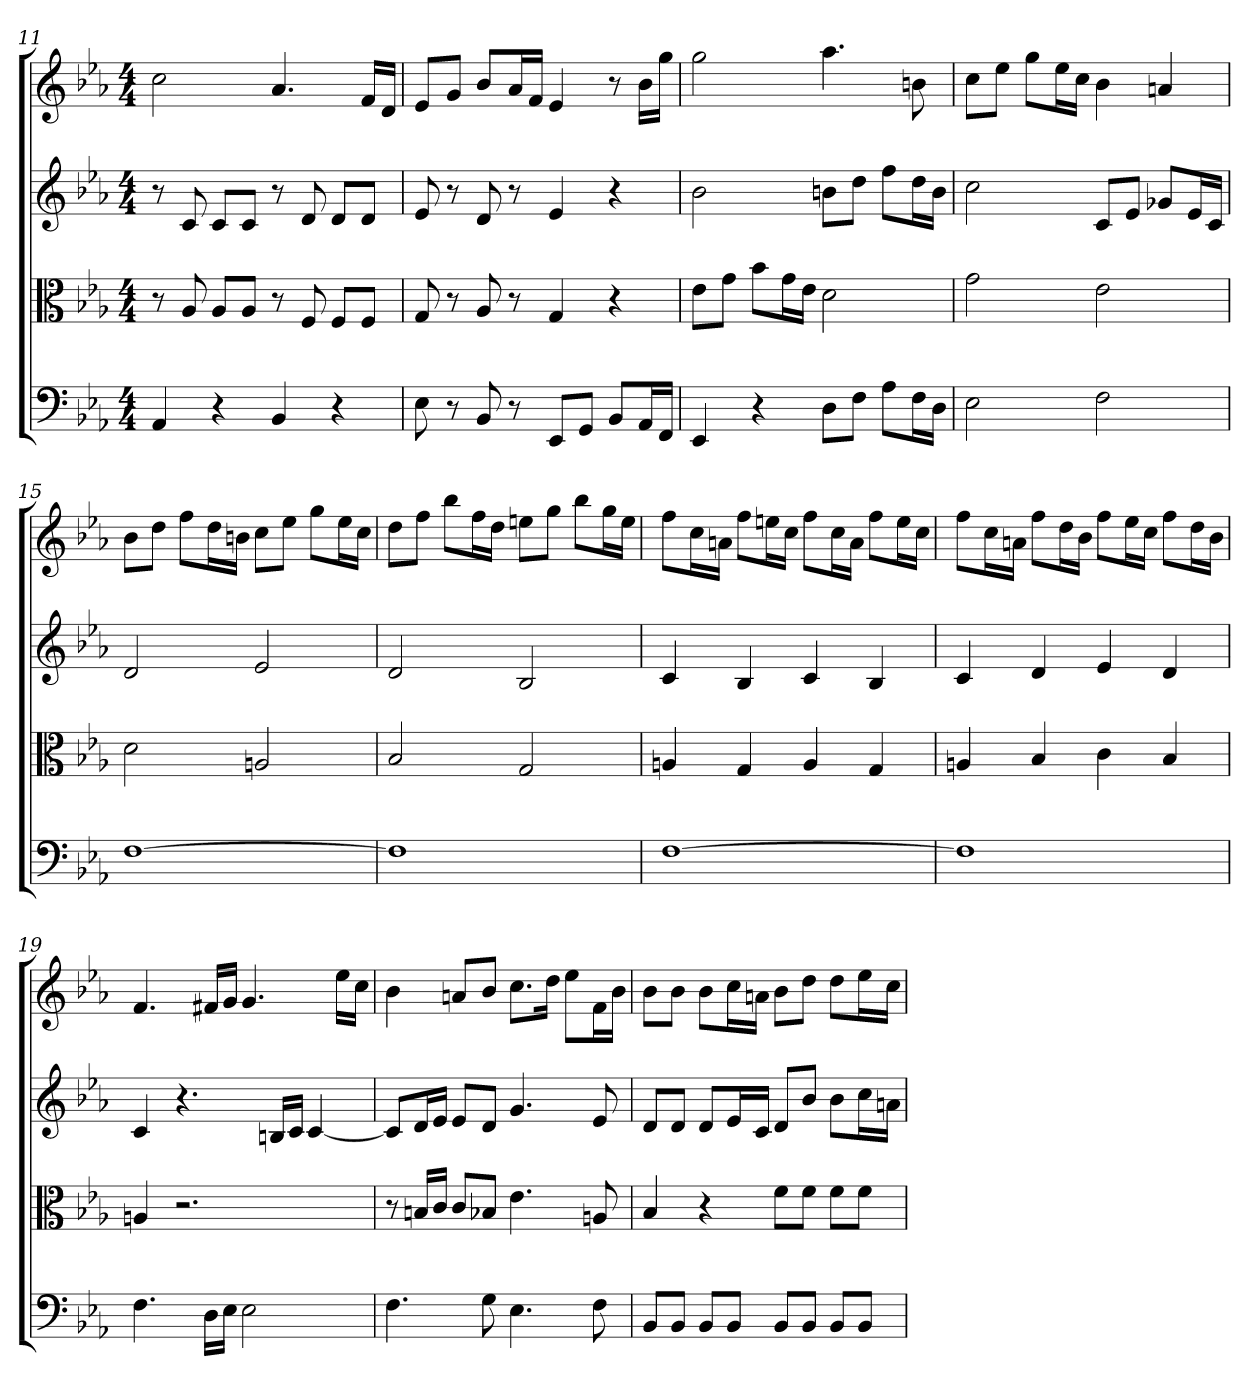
**kern	**kern	**kern	**kern
*part4	*part3	*part2	*part1
*staff4	*staff3	*staff2	*staff1
*clefF4	*clefC3	*	*
*k[b-e-a-]	*k[b-e-a-]	*k[b-e-a-]	*k[b-e-a-]
*E-:	*E-:	*E-:	*E-:
*M4/4	*M4/4	*M4/4	*M4/4
=11	=11	=11	=11
4AA-	8r	8r	2cc
.	8A-	8c	.
4r	8A-/L	8cL	.
.	8A-/J	8cJ	.
4BB-	8r	8r	4.a-
.	8F	8d	.
4r	8F/L	8dL	.
.	8F/J	8dJ	16fLL
.	.	.	16dJJ
=12	=12	=12	=12
8E-	8G	8e-	8e-L
8r	8r	8r	8gJ
8BB-	8A-	8d	8b-L
8r	8r	8r	16a-L
.	.	.	16fJJ
8EE-/L	4G	4e-	4e-
8GG/J	.	.	.
8BB-/L	4r	4r	8r
16AA-/L	.	.	16b-LL
16FF/JJ	.	.	16ggJJ
=13	=13	=13	=13
4EE-	8e-\L	2b-	2gg
.	8g\J	.	.
4r	8b-\L	.	.
.	16g\L	.	.
.	16e-\JJ	.	.
8D\L	2d	8bnL	4.aa-
8F\J	.	8ddJ	.
8A-\L	.	8ffL	.
16F\L	.	16ddL	8bn
16D\JJ	.	16bJJ	.
=14	=14	=14	=14
2E-	2g	2cc	8ccL
.	.	.	8ee-J
.	.	.	8ggL
.	.	.	16ee-L
.	.	.	16ccJJ
2F	2e-	8cL	4b-
.	.	8e-J	.
.	.	8g-XL	4an
.	.	16e-L	.
.	.	16cJJ	.
=15	=15	=15	=15
[1F	2d	2d	8b-L
.	.	.	8ddJ
.	.	.	8ffL
.	.	.	16ddL
.	.	.	16bnJJ
.	2An	2e-	8ccL
.	.	.	8ee-J
.	.	.	8ggL
.	.	.	16ee-L
.	.	.	16ccJJ
=16	=16	=16	=16
1F]	2B-	2d	8ddL
.	.	.	8ffJ
.	.	.	8bb-L
.	.	.	16ffL
.	.	.	16ddJJ
.	2G	2B-	8eenL
.	.	.	8ggJ
.	.	.	8bb-L
.	.	.	16ggL
.	.	.	16eeJJ
=17	=17	=17	=17
[1F	4An	4c	8ffL
.	.	.	16ccL
.	.	.	16anJJ
.	4G	4B-	8ffL
.	.	.	16eenL
.	.	.	16ccJJ
.	4A	4c	8ffL
.	.	.	16ccL
.	.	.	16aJJ
.	4G	4B-	8ffL
.	.	.	16eeL
.	.	.	16ccJJ
=18	=18	=18	=18
1F]	4An	4c	8ffL
.	.	.	16ccL
.	.	.	16anJJ
.	4B-	4d	8ffL
.	.	.	16ddL
.	.	.	16b-JJ
.	4c	4e-	8ffL
.	.	.	16ee-L
.	.	.	16ccJJ
.	4B-	4d	8ffL
.	.	.	16ddL
.	.	.	16b-JJ
=19	=19	=19	=19
4.F	4An	4c	4.f
.	2.r	4.r	.
16D\LL	.	.	16f#XLL
16E-\JJ	.	.	16gJJ
2E-	.	.	4.g
.	.	16BnLL	.
.	.	16cJJ	.
.	.	[4c	.
.	.	.	16ee-LL
.	.	.	16ccJJ
=20	=20	=20	=20
4.F	8r	8cL]	4b-
.	16Bn/LL	16dL	.
.	16c/JJ	16e-JJ	.
.	8c/L	8e-L	8anL
8G	8B-X/J	8dJ	8b-J
4.E-	4.e-	4.g	8.ccL
.	.	.	16ddJk
.	.	.	8ee-L
8F	8An	8e-	16fL
.	.	.	16b-JJ
=21	=21	=21	=21
8BB-/L	4B-	8dL	8b-L
8BB-/J	.	8dJ	8b-J
8BB-/L	4r	8dL	8b-L
8BB-/J	.	16e-L	16ccL
.	.	16cJJ	16anJJ
8BB-/L	8f\L	8dL	8b-L
8BB-/J	8f\J	8b-J	8ddJ
8BB-/L	8f\L	8b-L	8ddL
8BB-/J	8f\J	16ccL	16ee-L
.	.	16anJJ	16ccJJ
=	=	=	=
*-	*-	*-	*-
